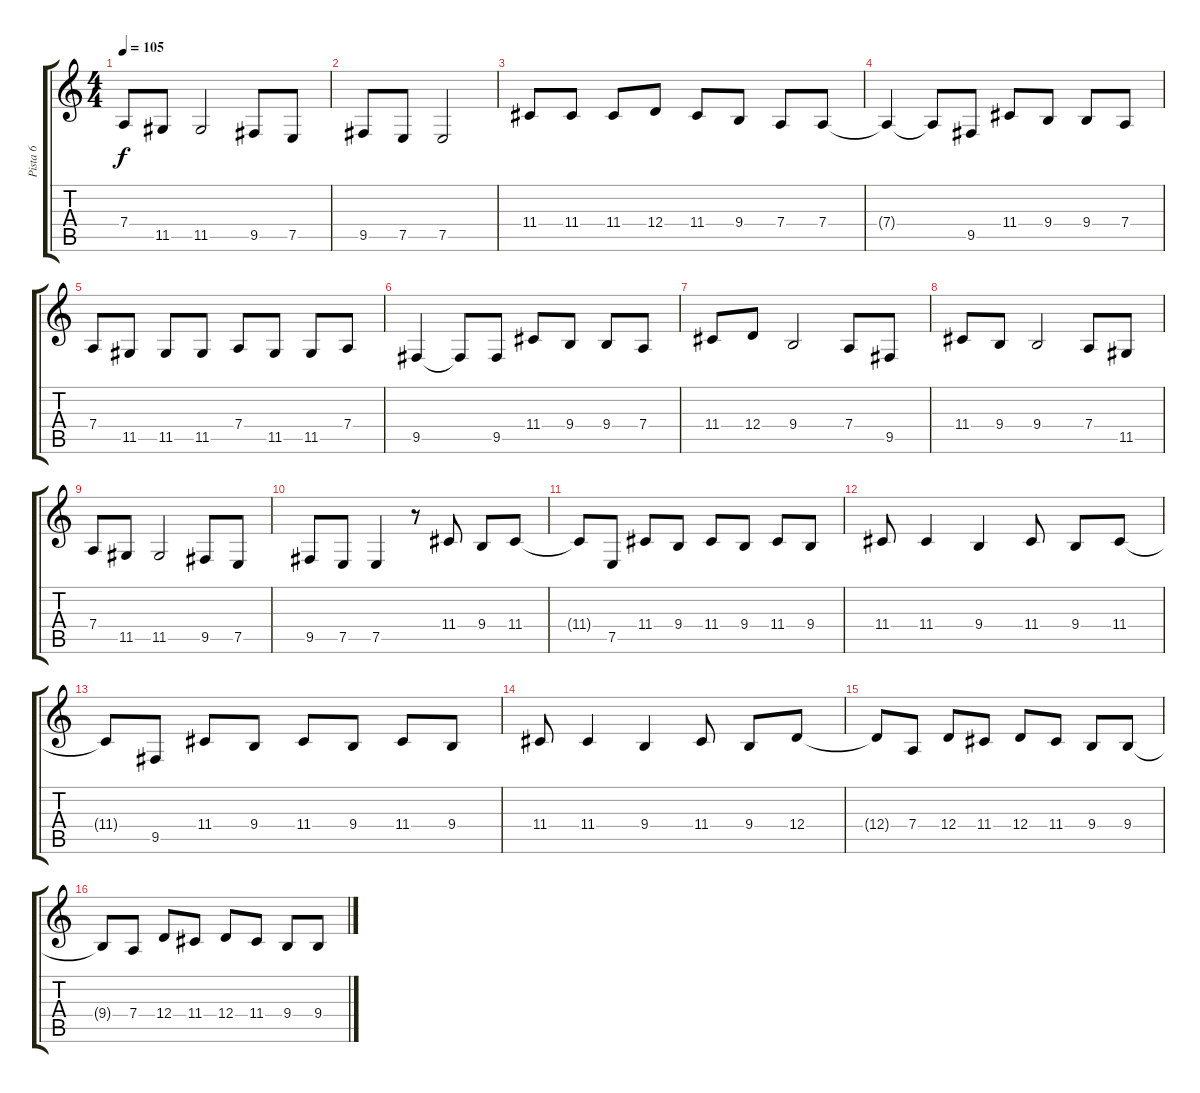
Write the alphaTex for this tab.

\track ("Pista 6" "Pista 6") {instrument flute}
\staff {score tabs}
\tuning (E4 B3 G3 D3 A2 E2) {hide}
\ts (4 4)
\tempo 105
\clef g2
\ks c
7.4.8{dy f} 11.5.8 11.5.2 9.5.8 7.5.8 |
9.5.8 7.5.8 7.5.2 |
11.4.8 11.4.8 11.4.8 12.4.8 11.4.8 9.4.8 7.4.8 7.4.8 |
7.4{t}.4 7.4{t}.8 9.5.8 11.4.8 9.4.8 9.4.8 7.4.8 |
7.4.8 11.5.8 11.5.8 11.5.8 7.4.8 11.5.8 11.5.8 7.4.8 |
9.5.4 9.5{t}.8 9.5.8 11.4.8 9.4.8 9.4.8 7.4.8 |
11.4.8 12.4.8 9.4.2 7.4.8 9.5.8 |
11.4.8 9.4.8 9.4.2 7.4.8 11.5.8 |
7.4.8 11.5.8 11.5.2 9.5.8 7.5.8 |
9.5.8 7.5.8 7.5.4 r.8 11.4.8 9.4.8 11.4.8 |
11.4{t}.8 7.5.8 11.4.8 9.4.8 11.4.8 9.4.8 11.4.8 9.4.8 |
11.4.8 11.4.4 9.4.4 11.4.8 9.4.8 11.4.8 |
11.4{t}.8 9.5.8 11.4.8 9.4.8 11.4.8 9.4.8 11.4.8 9.4.8 |
11.4.8 11.4.4 9.4.4 11.4.8 9.4.8 12.4.8 |
12.4{t}.8 7.4.8 12.4.8 11.4.8 12.4.8 11.4.8 9.4.8 9.4.8 |
9.4{t}.8 7.4.8 12.4.8 11.4.8 12.4.8 11.4.8 9.4.8 9.4.8
